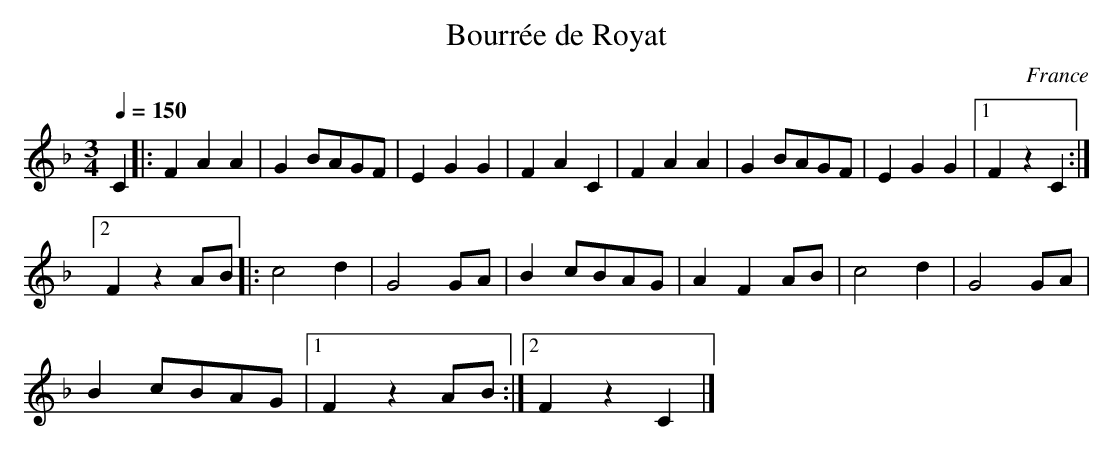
X:1
T:Bourrée de Royat
O:France
M:3/4
L:1/4
Q:1/4=150
K:F
C|:FAA|G B/2A/2G/2F/2|EGG|FAC|FAA|G B/2A/2G/2F/2|EGG|1F z C:|2
F z A/2B/2 |:c2 d|G2 G/2A/2|B c/2B/2A/2G/2|AF A/2B/2|c2 d|G2 G/2A/2|
B c/2B/2A/2G/2|1F z A/2B/2:|2F z C |]
